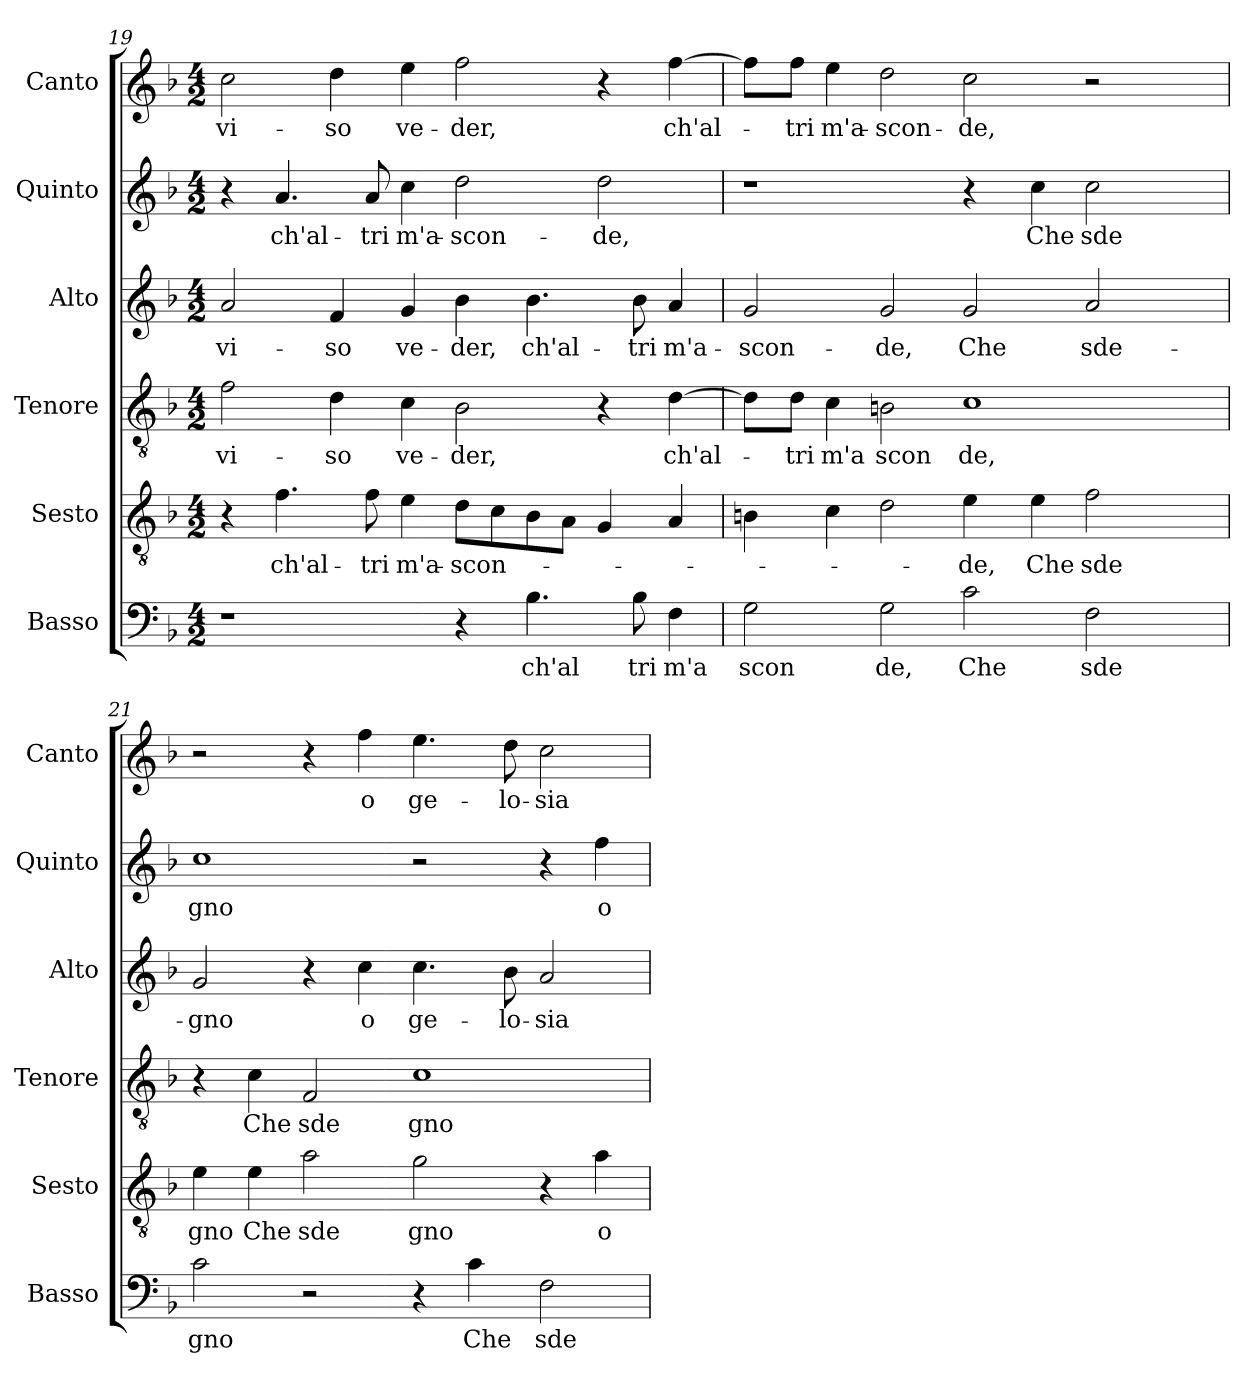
**kern	**text	**kern	**text	**kern	**text	**kern	**text	**kern	**text	**kern	**text
*part6	*part6	*part5	*part5	*part4	*part4	*part3	*part3	*part2	*part2	*part1	*part1
*staff6	*staff6	*staff5	*staff5	*staff4	*staff4	*staff3	*staff3	*staff2	*staff2	*staff1	*staff1
*I"Basso	*	*I"Sesto	*	*I"Tenore	*	*I"Alto	*	*I"Quinto	*	*I"Canto	*
*I'Basso	*	*I'Sesto	*	*I'Tenore	*	*I'Alto	*	*I'Quinto	*	*I'Canto	*
*clefF4	*	*clefGv2	*	*clefGv2	*	*clefG2	*	*clefG2	*	*clefG2	*
*k[b-]	*	*k[b-]	*	*k[b-]	*	*k[b-]	*	*k[b-]	*	*k[b-]	*
*F:	*	*F:	*	*F:	*	*F:	*	*F:	*	*F:	*
*M4/2	*	*M4/2	*	*M4/2	*	*M4/2	*	*M4/2	*	*M4/2	*
=19	=19	=19	=19	=19	=19	=19	=19	=19	=19	=19	=19
!	!	!	!	!	!LO:LY:b:cj	!	!LO:LY:b:cj	!	!	!	!LO:LY:b:cj
1r	.	4r	.	2f\	vi-	2a/	vi-	4r	.	2cc\	vi-
!	!	!	!LO:LY:b:cj	!	!	!	!	!	!LO:LY:b:cj	!	!
.	.	4.f\	ch'al-	.	.	.	.	4.a/	ch'al-	.	.
!	!	!	!	!	!LO:LY:b:cj	!	!LO:LY:b:cj	!	!	!	!LO:LY:b:cj
.	.	.	.	4d\	-so	4f/	-so	.	.	4dd\	-so
!	!	!	!LO:LY:b:cj	!	!	!	!	!	!LO:LY:b:cj	!	!
.	.	8f\	-tri	.	.	.	.	8a/	-tri	.	.
!	!	!	!LO:LY:b:cj	!	!LO:LY:b:cj	!	!LO:LY:b:cj	!	!LO:LY:b:cj	!	!LO:LY:b:cj
.	.	4e\	m'a-	4c\	ve-	4g/	ve-	4cc\	m'a-	4ee\	ve-
!	!	!	!LO:LY:b	!	!LO:LY:b:cj	!	!LO:LY:b:cj	!	!LO:LY:b:cj	!	!LO:LY:b:cj
4r	.	8d\L	-scon-	2B-\	-der,	4b-\	-der,	2dd\	-scon-	2ff\	-der,
.	.	8c\	.	.	.	.	.	.	.	.	.
!	!LO:LY:b:cj	!	!	!	!	!	!LO:LY:b:cj	!	!	!	!
4.B-\	ch'al	8B-\	.	.	.	4.b-\	ch'al-	.	.	.	.
.	.	8A\J	.	.	.	.	.	.	.	.	.
!	!	!	!	!	!	!	!	!	!LO:LY:b:cj	!	!
.	.	4G/	.	4r	.	.	.	2dd\	-de,	4r	.
!	!LO:LY:b:cj	!	!	!	!	!	!LO:LY:b:cj	!	!	!	!
8B-\	tri	.	.	.	.	8b-\	-tri	.	.	.	.
!	!LO:LY:b:cj	!	!	!	!LO:LY:b	!	!LO:LY:b:cj	!	!	!	!LO:LY:b
4F\	m'a	4A/	.	[>4d\	ch'al-	4a/	m'a-	.	.	[>4ff\	ch'al-
!!LO:LB:g=z
=20	=20	=20	=20	=20	=20	=20	=20	=20	=20	=20	=20
!	!LO:LY:b:cj	!	!	!	!	!	!LO:LY:b:cj	!	!	!	!
*	*	*^	*	*	*	*	*	*	*	*	*
2G\	scon	4Bn\	32.ryy	.	8d\L]	.	2g/	-scon-	1r	.	8ff\L]	.
.	.	.	1ryy	.	.	.	.	.	.	.	.	.
!	!	!	!	!	!	!LO:LY:b:cj	!	!	!	!	!	!LO:LY:b:cj
.	.	.	.	.	8d\J	-tri	.	.	.	.	8ff\J	-tri
!	!	!	!	!	!	!LO:LY:b:cj	!	!	!	!	!	!LO:LY:b:cj
.	.	4c\	.	.	4c\	m'a	.	.	.	.	4ee\	m'a-
!	!LO:LY:b:cj	!	!	!	!	!LO:LY:b:cj	!	!LO:LY:b:cj	!	!	!	!LO:LY:b:cj
2G\	de,	2d\	.	.	2Bn\	scon	2g/	-de,	.	.	2dd\	-scon-
!	!LO:LY:b:cj	!	!	!LO:LY:b:cj	!	!LO:LY:b:cj	!	!LO:LY:b:cj	!	!	!	!LO:LY:b:cj
2c\	Che	4e\	.	-de,	1c	de,	2g/	Che	4r	.	2cc\	-de,
.	.	.	2ryy	.	.	.	.	.	.	.	.	.
!	!	!	!	!LO:LY:b:cj	!	!	!	!	!	!LO:LY:b:cj	!	!
.	.	4e\	.	Che	.	.	.	.	4cc\	Che	.	.
!	!LO:LY:b:cj	!	!	!LO:LY:b:cj	!	!	!	!LO:LY:b:cj	!	!LO:LY:b:cj	!	!
2F\	sde	2f\	.	sde	.	.	2a/	sde-	2cc\	sde	2r	.
.	.	.	4ryy	.	.	.	.	.	.	.	.	.
.	.	.	8ryy	.	.	.	.	.	.	.	.	.
.	.	.	16ryy	.	.	.	.	.	.	.	.	.
.	.	.	64ryy	.	.	.	.	.	.	.	.	.
=21	=21	=21	=21	=21	=21	=21	=21	=21	=21	=21	=21	=21
!	!LO:LY:b:cj	!	!	!LO:LY:b:cj	!	!	!	!LO:LY:b:cj	!	!LO:LY:b:cj	!	!
*	*	*v	*v	*	*	*	*	*	*	*	*	*
2c\	gno	4e\	gno	4r	.	2g/	-gno	1cc	gno	2r	.
!	!	!	!LO:LY:b:cj	!	!LO:LY:b:cj	!	!	!	!	!	!
.	.	4e\	Che	4c\	Che	.	.	.	.	.	.
!	!	!	!LO:LY:b:cj	!	!LO:LY:b:cj	!	!	!	!	!	!
2r	.	2a\	sde	2F/	sde	4r	.	.	.	4r	.
!	!	!	!	!	!	!	!LO:LY:b:cj	!	!	!	!LO:LY:b:cj
.	.	.	.	.	.	4cc\	o	.	.	4ff\	o
!	!	!	!LO:LY:b:cj	!	!LO:LY:b:cj	!	!LO:LY:b:cj	!	!	!	!LO:LY:b:cj
4r	.	2g\	gno	1c	gno	4.cc\	ge-	2r	.	4.ee\	ge-
!	!LO:LY:b:cj	!	!	!	!	!	!	!	!	!	!
4c\	Che	.	.	.	.	.	.	.	.	.	.
!	!	!	!	!	!	!	!LO:LY:b:cj	!	!	!	!LO:LY:b:cj
.	.	.	.	.	.	8b-\	-lo-	.	.	8dd\	-lo-
!	!LO:LY:b:cj	!	!	!	!	!	!LO:LY:b:cj	!	!	!	!LO:LY:b:cj
2F\	sde	4r	.	.	.	2a/	-sia	4r	.	2cc\	-sia
!	!	!	!LO:LY:b:cj	!	!	!	!	!	!LO:LY:b:cj	!	!
.	.	4a\	o	.	.	.	.	4ff\	o	.	.
=	=	=	=	=	=	=	=	=	=	=	=
*-	*-	*-	*-	*-	*-	*-	*-	*-	*-	*-	*-
